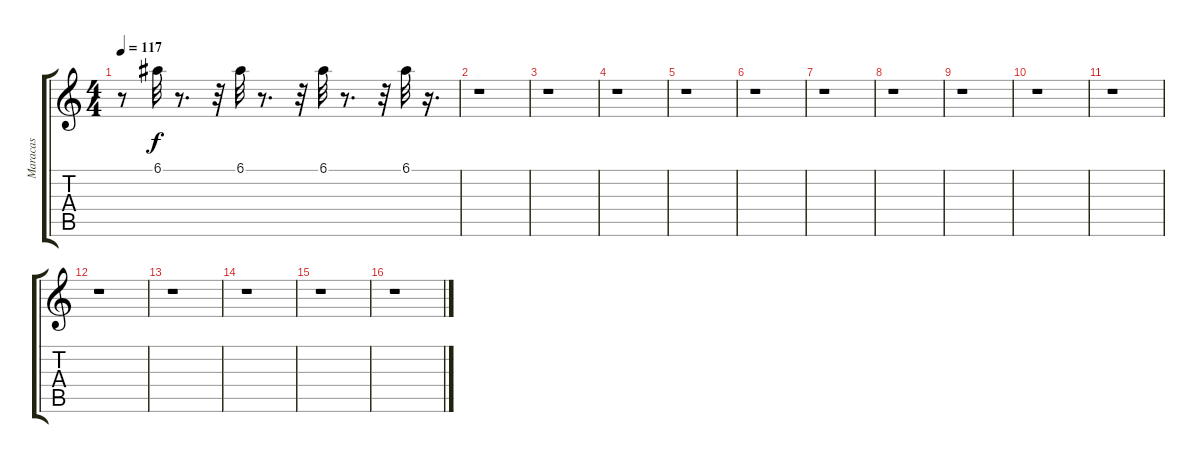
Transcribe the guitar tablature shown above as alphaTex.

\track ("Maracas" "Maracas") {instrument electricguitarmuted}
\staff {score tabs}
\tuning (E4 B3 G3 D3 A2 E2) {hide}
\ts (4 4)
\tempo 117
\clef g2
\ks c
r.8{dy f} 6.1.32 r.8{d} r.32 6.1.32 r.8{d} r.32 6.1.32 r.8{d} r.32 6.1.32 r.16{d} |
r.1 |
r.1 |
r.1 |
r.1 |
r.1 |
r.1 |
r.1 |
r.1 |
r.1 |
r.1 |
r.1 |
r.1 |
r.1 |
r.1 |
r.1
